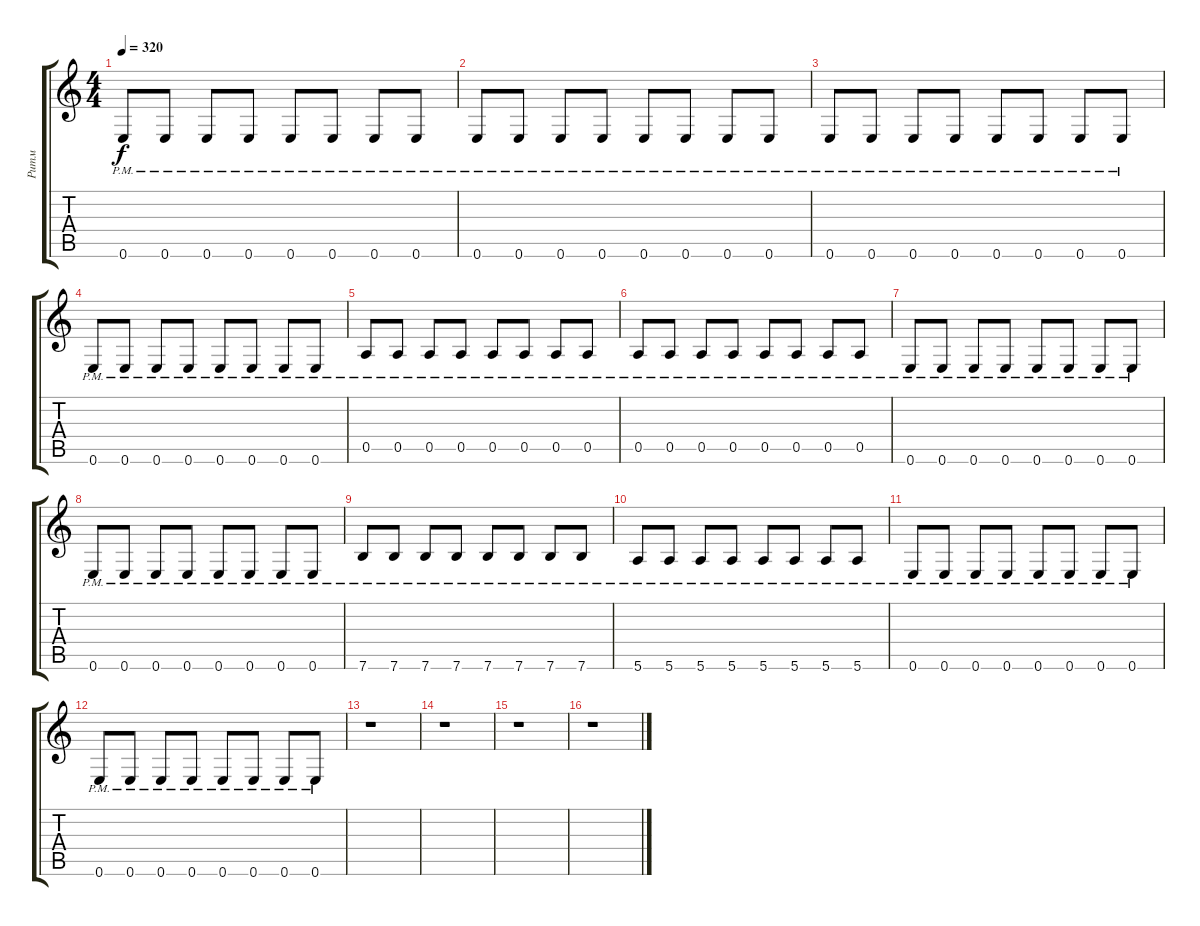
\track ("Ритм" "Ритм") {instrument distortionguitar}
\staff {score tabs}
\tuning (E4 B3 G3 D3 A2 E2) {hide}
\ts (4 4)
\tempo 320
\clef g2
\ks c
0.6{pm}.8{dy f} 0.6{pm}.8 0.6{pm}.8 0.6{pm}.8 0.6{pm}.8 0.6{pm}.8 0.6{pm}.8 0.6{pm}.8 |
0.6{pm}.8 0.6{pm}.8 0.6{pm}.8 0.6{pm}.8 0.6{pm}.8 0.6{pm}.8 0.6{pm}.8 0.6{pm}.8 |
0.6{pm}.8 0.6{pm}.8 0.6{pm}.8 0.6{pm}.8 0.6{pm}.8 0.6{pm}.8 0.6{pm}.8 0.6{pm}.8 |
0.6{pm}.8 0.6{pm}.8 0.6{pm}.8 0.6{pm}.8 0.6{pm}.8 0.6{pm}.8 0.6{pm}.8 0.6{pm}.8 |
0.5{pm}.8 0.5{pm}.8 0.5{pm}.8 0.5{pm}.8 0.5{pm}.8 0.5{pm}.8 0.5{pm}.8 0.5{pm}.8 |
0.5{pm}.8 0.5{pm}.8 0.5{pm}.8 0.5{pm}.8 0.5{pm}.8 0.5{pm}.8 0.5{pm}.8 0.5{pm}.8 |
0.6{pm}.8 0.6{pm}.8 0.6{pm}.8 0.6{pm}.8 0.6{pm}.8 0.6{pm}.8 0.6{pm}.8 0.6{pm}.8 |
0.6{pm}.8 0.6{pm}.8 0.6{pm}.8 0.6{pm}.8 0.6{pm}.8 0.6{pm}.8 0.6{pm}.8 0.6{pm}.8 |
7.6{pm}.8 7.6{pm}.8 7.6{pm}.8 7.6{pm}.8 7.6{pm}.8 7.6{pm}.8 7.6{pm}.8 7.6{pm}.8 |
5.6{pm}.8 5.6{pm}.8 5.6{pm}.8 5.6{pm}.8 5.6{pm}.8 5.6{pm}.8 5.6{pm}.8 5.6{pm}.8 |
0.6{pm}.8 0.6{pm}.8 0.6{pm}.8 0.6{pm}.8 0.6{pm}.8 0.6{pm}.8 0.6{pm}.8 0.6{pm}.8 |
0.6{pm}.8 0.6{pm}.8 0.6{pm}.8 0.6{pm}.8 0.6{pm}.8 0.6{pm}.8 0.6{pm}.8 0.6{pm}.8 |
r.1 |
r.1 |
r.1 |
r.1
